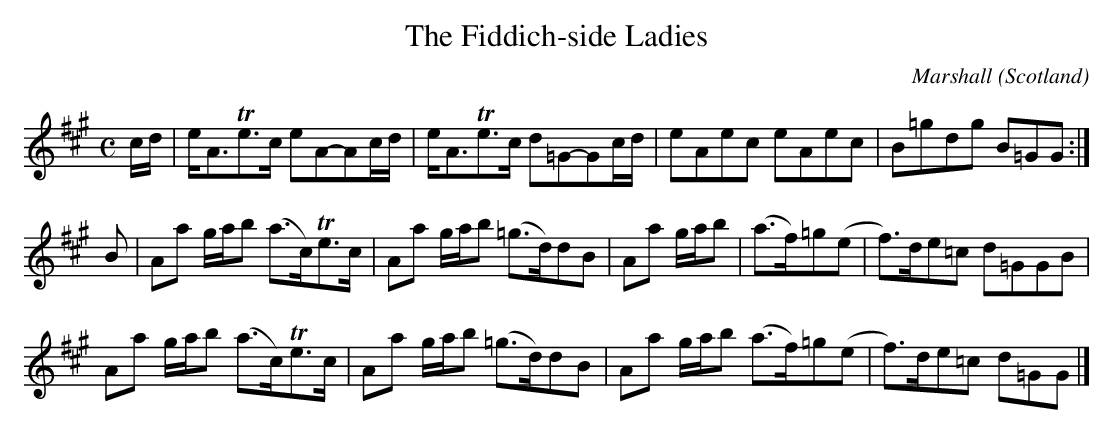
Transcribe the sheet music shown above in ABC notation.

X:1
T:The Fiddich-side Ladies
C:Marshall
O:Scotland
M:C
L:1/8
K:A
c/2d/2 | e<ATe>c eA-Ac/2d/2 | e<ATe>c d=G-Gc/2d/2 | eAec eAec | B=gdg B=GG :|
B | Aa g/2a/2b (a>c)Te>c | Aa g/2a/2b (=g>d)dB | Aa g/2a/2b | (a>f)=g(e | f)>de=c d=GGB |
Aa g/2a/2b (a>c)Te>c | Aa g/2a/2b (=g>d)dB | Aa g/2a/2b (a>f)=g(e | f)>de=c d=GG |]
